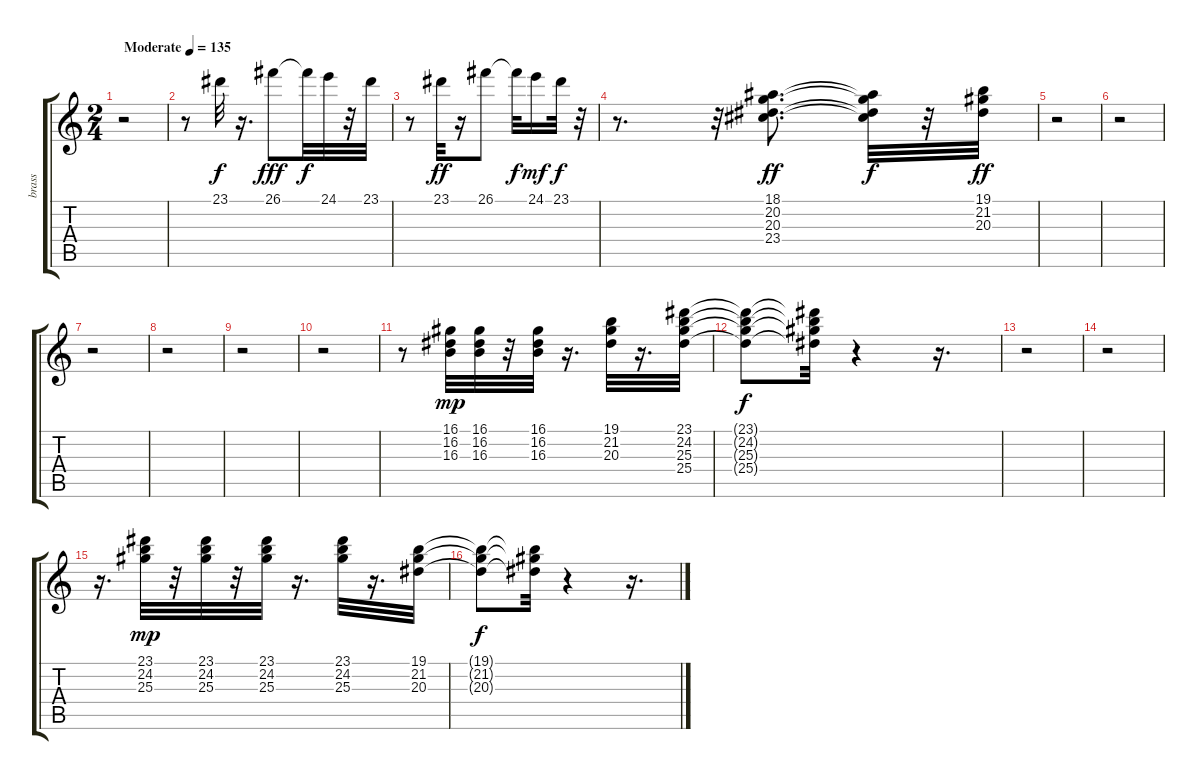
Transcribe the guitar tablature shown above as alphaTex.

\track ("brass" "brass") {instrument brasssection}
\staff {score tabs}
\tuning (E4 B3 G3 D3 A2 E2) {hide}
\ts (2 4)
\tempo (135 "Moderate")
\clef g2
\ks c
r.2{dy f instrument brasssection} |
r.8 23.1.32{volume 10} r.16{d} 26.1.8{dy fff} 26.1{t}.32{dy f} 24.1.32 r.32 23.1.32 |
r.8 23.1.32{dy ff} r.16 26.1.8 26.1{t}.32{dy f} 24.1.16{dy mf} 23.1.32{dy f} r.32 |
r.8{d} r.32 (18.1 20.2 20.3 23.4).8{d dy ff} (18.1{t} 20.2{t} 20.3{t} 23.4{t}).32{dy f} r.32 (19.1 21.2 20.3).32{dy ff} |
r.2 |
r.2 |
r.2 |
r.2 |
r.2 |
r.2 |
r.8 (16.1 16.2 16.3).32{dy mp} (16.1 16.2 16.3).32 r.32 (16.1 16.2 16.3).32 r.16{d} (19.1 21.2 20.3).32 r.16{d} (23.1 24.2 25.3 25.4).32 |
(23.1{t} 24.2{t} 25.3{t} 25.4{t}).8{dy f} (23.1{t} 24.2{t} 25.3{t} 25.4{t}).32 r.4 r.16{d} |
r.2 |
r.2 |
r.16{d} (23.1 24.2 25.3).32{dy mp} r.32 (23.1 24.2 25.3).32 r.32 (23.1 24.2 25.3).32 r.16{d} (23.1 24.2 25.3).32 r.16{d} (19.1 21.2 20.3).32 |
(19.1{t} 21.2{t} 20.3{t}).8{dy f} (19.1{t} 21.2{t} 20.3{t}).32 r.4 r.16{d}
